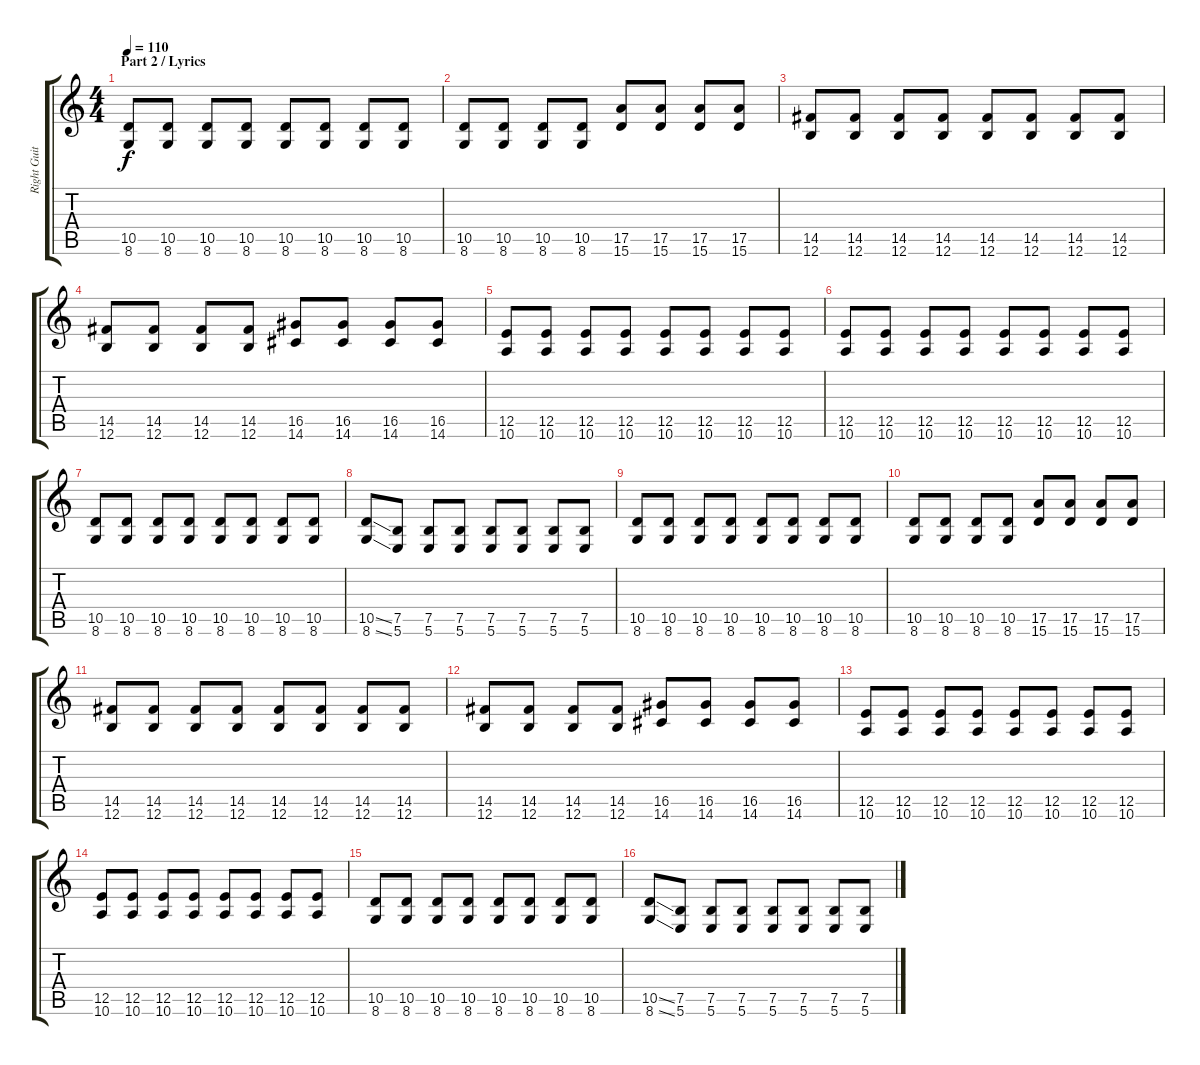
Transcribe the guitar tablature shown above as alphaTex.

\track ("Right Guitar" "Right Guit") {instrument distortionguitar}
\staff {score tabs}
\tuning (B3 Gb3 D3 A2 E2 B1) {hide}
\ts (4 4)
\section ("" "Part 2 / Lyrics")
\tempo 110
\clef g2
\ks c
(10.5 8.6).8{dy f instrument distortionguitar} (10.5 8.6).8 (10.5 8.6).8 (10.5 8.6).8 (10.5 8.6).8 (10.5 8.6).8 (10.5 8.6).8 (10.5 8.6).8 |
(10.5 8.6).8 (10.5 8.6).8 (10.5 8.6).8 (10.5 8.6).8 (17.5 15.6).8 (17.5 15.6).8 (17.5 15.6).8 (17.5 15.6).8 |
(14.5 12.6).8 (14.5 12.6).8 (14.5 12.6).8 (14.5 12.6).8 (14.5 12.6).8 (14.5 12.6).8 (14.5 12.6).8 (14.5 12.6).8 |
(14.5 12.6).8 (14.5 12.6).8 (14.5 12.6).8 (14.5 12.6).8 (16.5 14.6).8 (16.5 14.6).8 (16.5 14.6).8 (16.5 14.6).8 |
(12.5 10.6).8 (12.5 10.6).8 (12.5 10.6).8 (12.5 10.6).8 (12.5 10.6).8 (12.5 10.6).8 (12.5 10.6).8 (12.5 10.6).8 |
(12.5 10.6).8 (12.5 10.6).8 (12.5 10.6).8 (12.5 10.6).8 (12.5 10.6).8 (12.5 10.6).8 (12.5 10.6).8 (12.5 10.6).8 |
(10.5 8.6).8 (10.5 8.6).8 (10.5 8.6).8 (10.5 8.6).8 (10.5 8.6).8 (10.5 8.6).8 (10.5 8.6).8 (10.5 8.6).8 |
(10.5{ss} 8.6{ss}).8 (7.5 5.6).8 (7.5 5.6).8 (7.5 5.6).8 (7.5 5.6).8 (7.5 5.6).8 (7.5 5.6).8 (7.5 5.6).8 |
(10.5 8.6).8 (10.5 8.6).8 (10.5 8.6).8 (10.5 8.6).8 (10.5 8.6).8 (10.5 8.6).8 (10.5 8.6).8 (10.5 8.6).8 |
(10.5 8.6).8 (10.5 8.6).8 (10.5 8.6).8 (10.5 8.6).8 (17.5 15.6).8 (17.5 15.6).8 (17.5 15.6).8 (17.5 15.6).8 |
(14.5 12.6).8 (14.5 12.6).8 (14.5 12.6).8 (14.5 12.6).8 (14.5 12.6).8 (14.5 12.6).8 (14.5 12.6).8 (14.5 12.6).8 |
(14.5 12.6).8 (14.5 12.6).8 (14.5 12.6).8 (14.5 12.6).8 (16.5 14.6).8 (16.5 14.6).8 (16.5 14.6).8 (16.5 14.6).8 |
(12.5 10.6).8 (12.5 10.6).8 (12.5 10.6).8 (12.5 10.6).8 (12.5 10.6).8 (12.5 10.6).8 (12.5 10.6).8 (12.5 10.6).8 |
(12.5 10.6).8 (12.5 10.6).8 (12.5 10.6).8 (12.5 10.6).8 (12.5 10.6).8 (12.5 10.6).8 (12.5 10.6).8 (12.5 10.6).8 |
(10.5 8.6).8 (10.5 8.6).8 (10.5 8.6).8 (10.5 8.6).8 (10.5 8.6).8 (10.5 8.6).8 (10.5 8.6).8 (10.5 8.6).8 |
(10.5{ss} 8.6{ss}).8 (7.5 5.6).8 (7.5 5.6).8 (7.5 5.6).8 (7.5 5.6).8 (7.5 5.6).8 (7.5 5.6).8 (7.5 5.6).8
